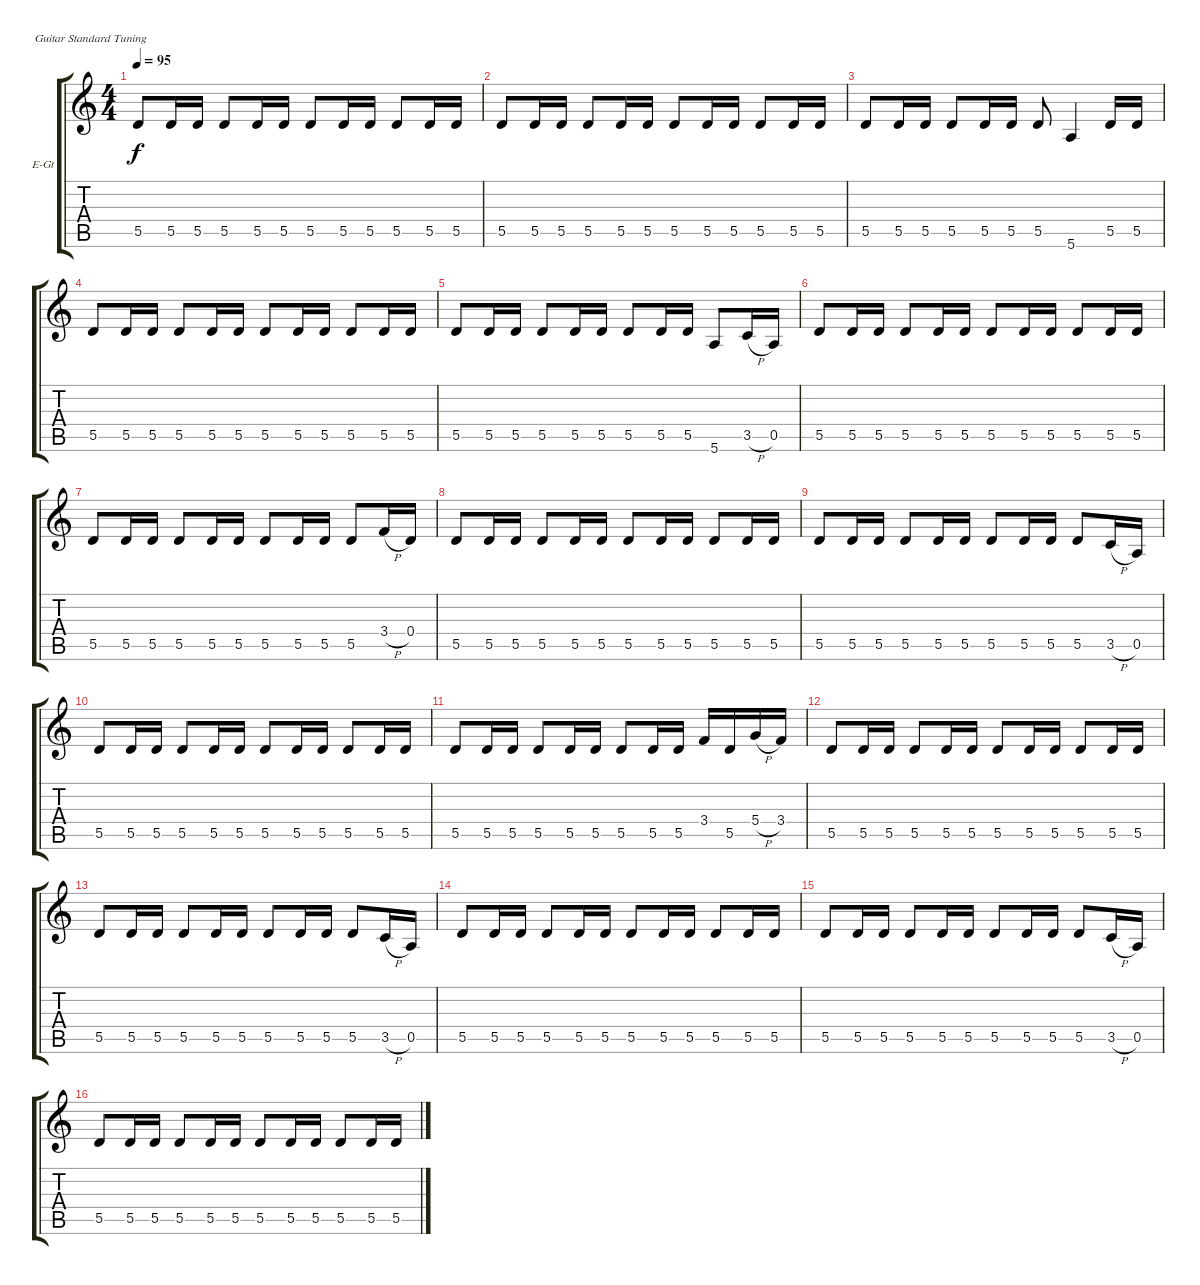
\bracketExtendMode groupsimilarinstruments
\firstSystemTrackNameOrientation horizontal
\otherSystemsTrackNameOrientation horizontal
\track ("Guit I" "E-Gt") {instrument electricguitarclean}
\staff {score tabs}
\tuning (E4 B3 G3 D3 A2 E2)
\ts (4 4)
\tempo 95
\clef g2
\ks c
5.5.8{dy f} 5.5.16 5.5.16 5.5.8 5.5.16 5.5.16 5.5.8 5.5.16 5.5.16 5.5.8 5.5.16 5.5.16 |
5.5.8 5.5.16 5.5.16 5.5.8 5.5.16 5.5.16 5.5.8 5.5.16 5.5.16 5.5.8 5.5.16 5.5.16 |
5.5.8 5.5.16 5.5.16 5.5.8 5.5.16 5.5.16 5.5.8 5.6.4 5.5.16 5.5.16 |
5.5.8 5.5.16 5.5.16 5.5.8 5.5.16 5.5.16 5.5.8 5.5.16 5.5.16 5.5.8 5.5.16 5.5.16 |
5.5.8 5.5.16 5.5.16 5.5.8 5.5.16 5.5.16 5.5.8 5.5.16 5.5.16 5.6.8 3.5{h}.16 0.5.16 |
5.5.8 5.5.16 5.5.16 5.5.8 5.5.16 5.5.16 5.5.8 5.5.16 5.5.16 5.5.8 5.5.16 5.5.16 |
5.5.8 5.5.16 5.5.16 5.5.8 5.5.16 5.5.16 5.5.8 5.5.16 5.5.16 5.5.8 3.4{h}.16 0.4.16 |
5.5.8 5.5.16 5.5.16 5.5.8 5.5.16 5.5.16 5.5.8 5.5.16 5.5.16 5.5.8 5.5.16 5.5.16 |
5.5.8 5.5.16 5.5.16 5.5.8 5.5.16 5.5.16 5.5.8 5.5.16 5.5.16 5.5.8 3.5{h}.16 0.5.16 |
5.5.8 5.5.16 5.5.16 5.5.8 5.5.16 5.5.16 5.5.8 5.5.16 5.5.16 5.5.8 5.5.16 5.5.16 |
5.5.8 5.5.16 5.5.16 5.5.8 5.5.16 5.5.16 5.5.8 5.5.16 5.5.16 3.4.16 5.5.16 5.4{h}.16 3.4.16 |
5.5.8 5.5.16 5.5.16 5.5.8 5.5.16 5.5.16 5.5.8 5.5.16 5.5.16 5.5.8 5.5.16 5.5.16 |
5.5.8 5.5.16 5.5.16 5.5.8 5.5.16 5.5.16 5.5.8 5.5.16 5.5.16 5.5.8 3.5{h}.16 0.5.16 |
5.5.8 5.5.16 5.5.16 5.5.8 5.5.16 5.5.16 5.5.8 5.5.16 5.5.16 5.5.8 5.5.16 5.5.16 |
5.5.8 5.5.16 5.5.16 5.5.8 5.5.16 5.5.16 5.5.8 5.5.16 5.5.16 5.5.8 3.5{h}.16 0.5.16 |
5.5.8 5.5.16 5.5.16 5.5.8 5.5.16 5.5.16 5.5.8 5.5.16 5.5.16 5.5.8 5.5.16 5.5.16
